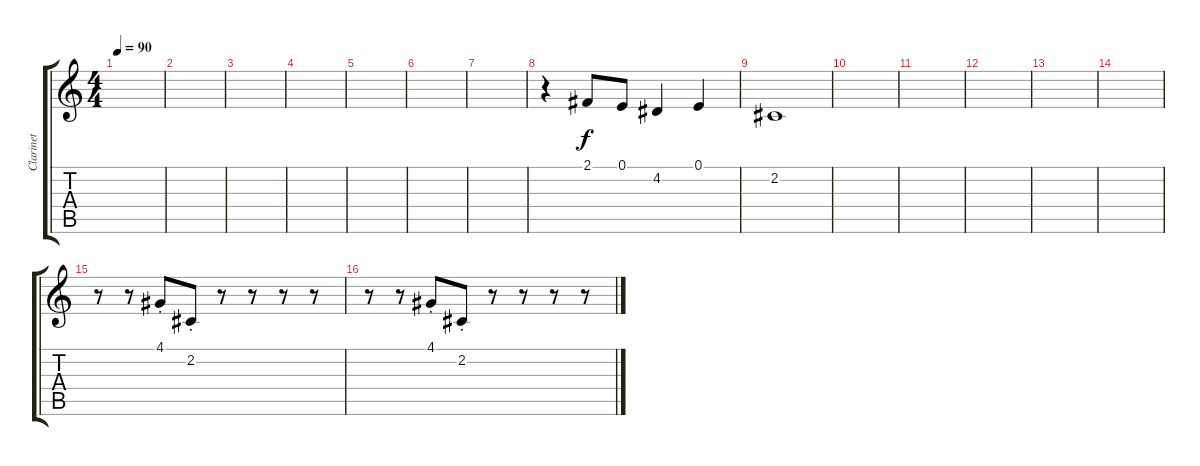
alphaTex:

\track ("Clarinet" "Clarinet") {instrument clarinet}
\staff {score tabs}
\tuning (E4 B3 G3 D3 A2 E2) {hide}
\ts (4 4)
\tempo 90
\clef g2
\ks c
|
|
|
|
|
|
|
r.4 2.1.8 0.1.8 4.2.4 0.1.4 |
2.2.1 |
|
|
|
|
|
r.8 r.8 4.1{st}.8 2.2{st}.8 r.8 r.8 r.8 r.8 |
r.8 r.8 4.1{st}.8 2.2{st}.8 r.8 r.8 r.8 r.8
